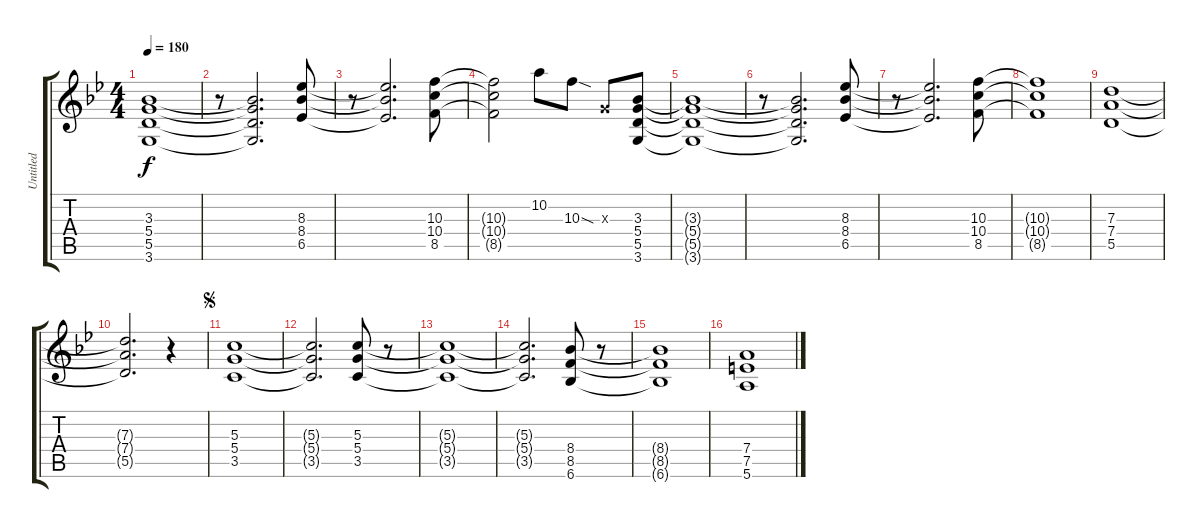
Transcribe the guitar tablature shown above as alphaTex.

\track ("Untitled" "Untitled") {instrument distortionguitar}
\staff {score tabs}
\tuning (E4 B3 G3 D3 A2 E2) {hide}
\ts (4 4)
\tempo 180
\clef g2
\ks bb
(3.3{t} 5.4{t} 5.5{t} 3.6{t}).1{dy f} |
r.8 (3.3{t} 5.4{t} 5.5{t} 3.6{t}).2{d} (8.3 8.4 6.5).8 |
r.8 (8.3{t} 8.4{t} 6.5{t}).2{d} (10.3 10.4 8.5).8 |
(10.3{t} 10.4{t} 8.5{t}).2 10.2.8 10.3{sod}.8 0.3{x}.8 (3.3 5.4 5.5 3.6).8 |
(3.3{t} 5.4{t} 5.5{t} 3.6{t}).1 |
r.8 (3.3{t} 5.4{t} 5.5{t} 3.6{t}).2{d} (8.3 8.4 6.5).8 |
r.8 (8.3{t} 8.4{t} 6.5{t}).2{d} (10.3 10.4 8.5).8 |
(10.3{t} 10.4{t} 8.5{t}).1 |
(7.3 7.4 5.5).1 |
(7.3{t} 7.4{t} 5.5{t}).2{d} r.4 |
\jump segno
(5.3 5.4 3.5).1 |
(5.3{t} 5.4{t} 3.5{t}).2{d} (5.3 5.4 3.5).8 r.8 |
(5.3{t} 5.4{t} 3.5{t}).1 |
(5.3{t} 5.4{t} 3.5{t}).2{d} (8.4 8.5 6.6).8 r.8 |
(8.4{t} 8.5{t} 6.6{t}).1 |
(7.4 7.5 5.6).1
